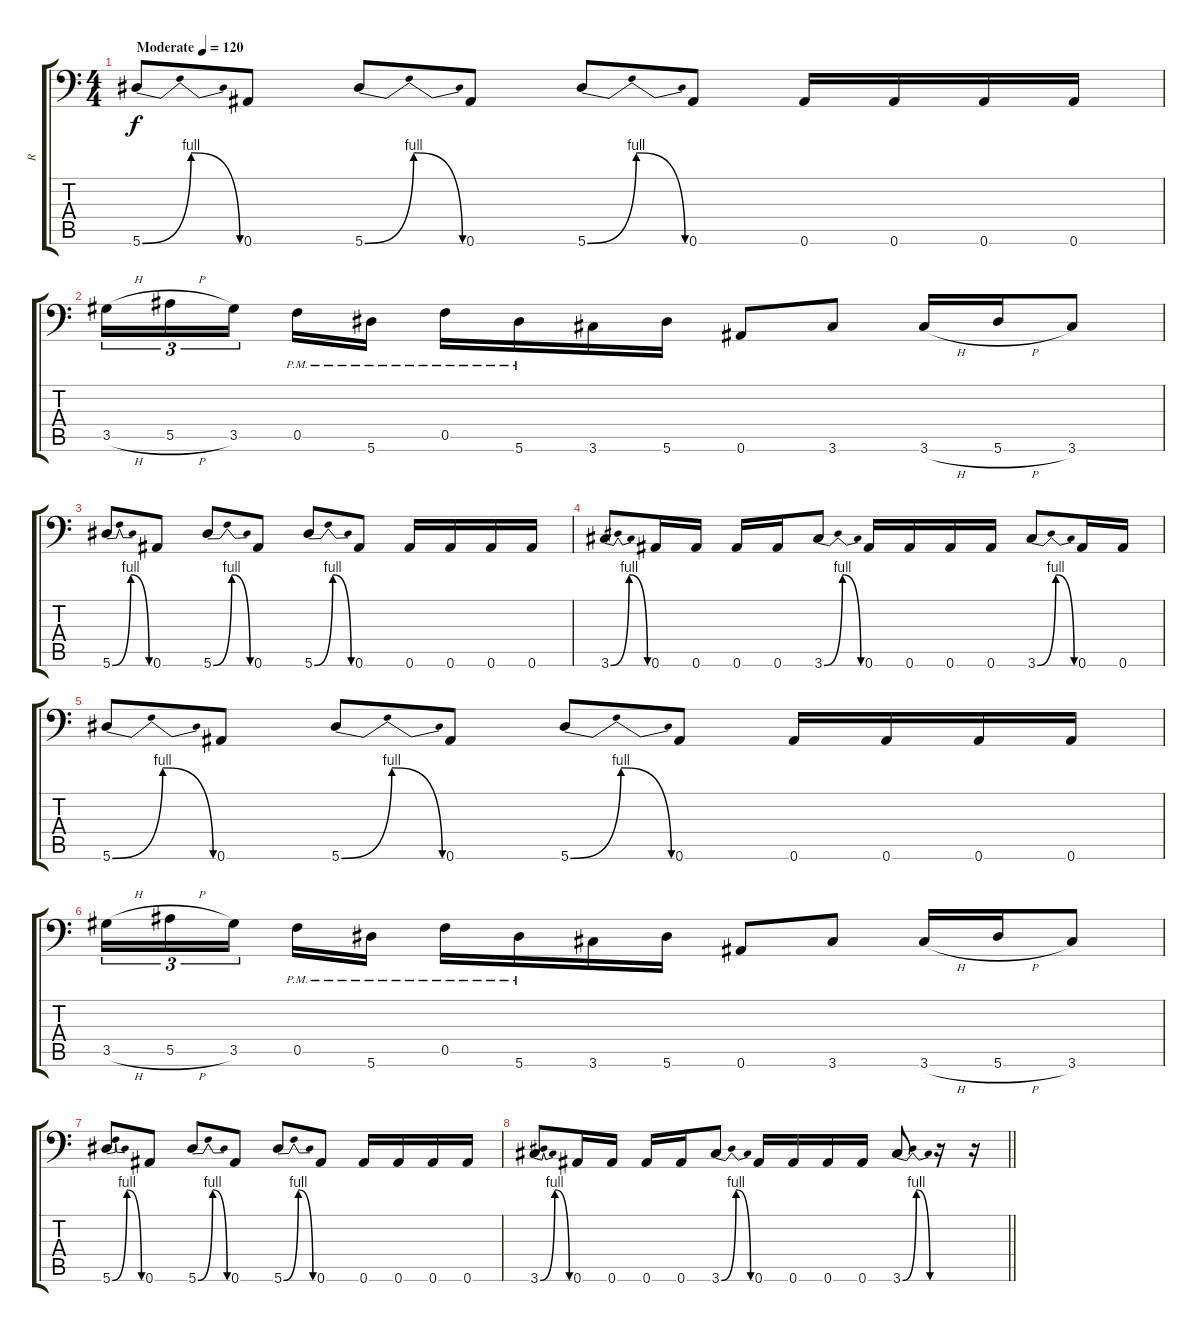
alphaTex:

\track ("R" "R") {instrument distortionguitar}
\staff {score tabs}
\tuning (C4 G3 Eb3 Bb2 F2 Bb1) {hide}
\ts (4 4)
\tempo (120 "Moderate")
\clef f4
\ks c
5.6{be (bendrelease 0 0 30 4 30 4 60 0)}.8{txt "" dy f instrument distortionguitar} 0.6.8 5.6{be (bendrelease 0 0 30 4 30 4 60 0)}.8 0.6.8 5.6{be (bendrelease 0 0 30 4 30 4 60 0)}.8 0.6.8 0.6.16 0.6.16 0.6.16 0.6.16 |
3.5{h}.16{tu (3 2)} 5.5{h}.16{tu (3 2)} 3.5.16{tu (3 2) beam splitsecondary} 0.5{pm}.16 5.6{pm}.16 0.5{pm}.16 5.6{pm}.16 3.6.16 5.6.16 0.6.8 3.6.8 3.6{h}.16 5.6{h}.16 3.6.8 |
5.6{be (bendrelease 0 0 30 4 30 4 60 0)}.8 0.6.8 5.6{be (bendrelease 0 0 30 4 30 4 60 0)}.8 0.6.8 5.6{be (bendrelease 0 0 30 4 30 4 60 0)}.8 0.6.8 0.6.16 0.6.16 0.6.16 0.6.16 |
3.6{be (bendrelease 0 0 30 4 30 4 60 0)}.8 0.6.16 0.6.16 0.6.16 0.6.16 3.6{be (bendrelease 0 0 30 4 30 4 60 0)}.8 0.6.16 0.6.16 0.6.16 0.6.16 3.6{be (bendrelease 0 0 30 4 30 4 60 0)}.8 0.6.16 0.6.16 |
5.6{be (bendrelease 0 0 30 4 30 4 60 0)}.8 0.6.8 5.6{be (bendrelease 0 0 30 4 30 4 60 0)}.8 0.6.8 5.6{be (bendrelease 0 0 30 4 30 4 60 0)}.8 0.6.8 0.6.16 0.6.16 0.6.16 0.6.16 |
3.5{h}.16{tu (3 2)} 5.5{h}.16{tu (3 2)} 3.5.16{tu (3 2) beam splitsecondary} 0.5{pm}.16 5.6{pm}.16 0.5{pm}.16 5.6{pm}.16 3.6.16 5.6.16 0.6.8 3.6.8 3.6{h}.16 5.6{h}.16 3.6.8 |
5.6{be (bendrelease 0 0 30 4 30 4 60 0)}.8 0.6.8 5.6{be (bendrelease 0 0 30 4 30 4 60 0)}.8 0.6.8 5.6{be (bendrelease 0 0 30 4 30 4 60 0)}.8 0.6.8 0.6.16 0.6.16 0.6.16 0.6.16 |
\barLineRight lightlight
3.6{be (bendrelease 0 0 30 4 30 4 60 0)}.8 0.6.16 0.6.16 0.6.16 0.6.16 3.6{be (bendrelease 0 0 30 4 30 4 60 0)}.8 0.6.16 0.6.16 0.6.16 0.6.16 3.6{be (bendrelease 0 0 30 4 30 4 60 0)}.8 r.16 r.16
